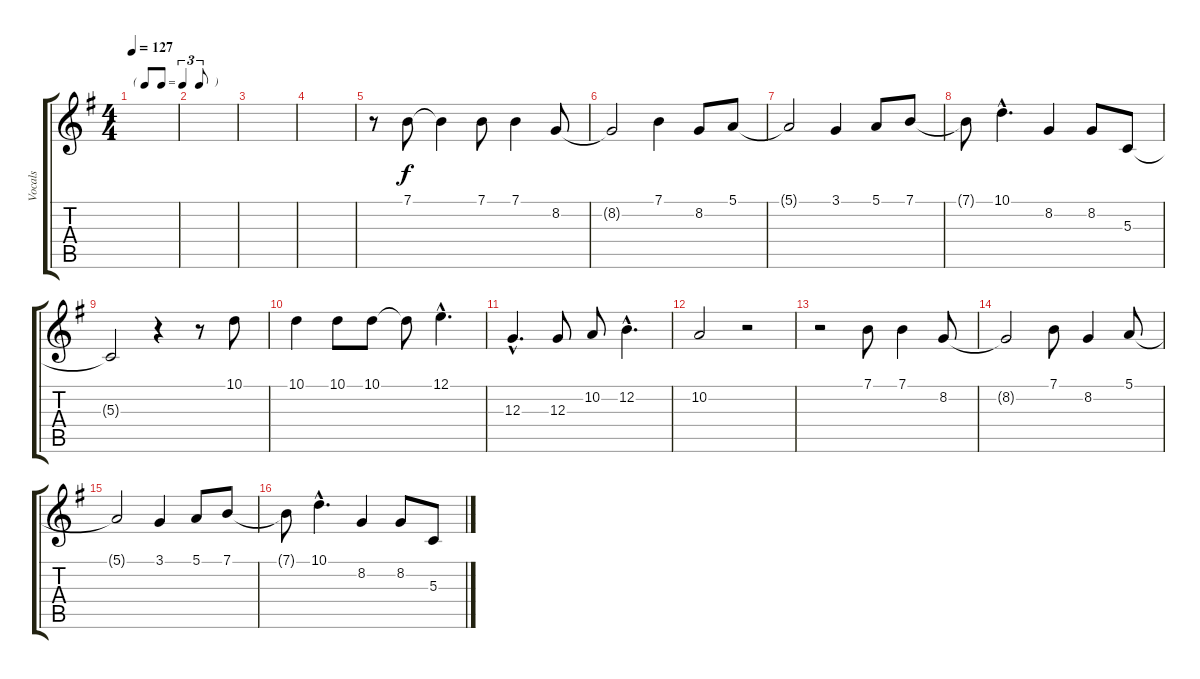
\track ("Vocals" "Vocals") {instrument englishhorn}
\staff {score tabs}
\tuning (E4 B3 G3 D3 A2 E2) {hide}
\ts (4 4)
\tf triplet8th
\tempo 127
\clef g2
\ks g
|
|
|
|
r.8 7.1.8 7.1{t}.4 7.1.8 7.1.4 8.2.8 |
8.2{t}.2 7.1.4 8.2.8 5.1.8 |
5.1{t}.2 3.1.4 5.1.8 7.1.8 |
7.1{t}.8 10.1{hac}.4{d} 8.2.4 8.2.8 5.3.8 |
5.3{t}.2 r.4 r.8 10.1.8 |
10.1.4 10.1.8 10.1.8 10.1{t}.8 12.1{hac}.4{d} |
12.3{hac}.4{d} 12.3.8 10.2.8 12.2{hac}.4{d} |
10.2.2 r.2 |
r.2 7.1.8 7.1.4 8.2.8 |
8.2{t}.2 7.1.8 8.2.4 5.1.8 |
5.1{t}.2 3.1.4 5.1.8 7.1.8 |
7.1{t}.8 10.1{hac}.4{d} 8.2.4 8.2.8 5.3.8
